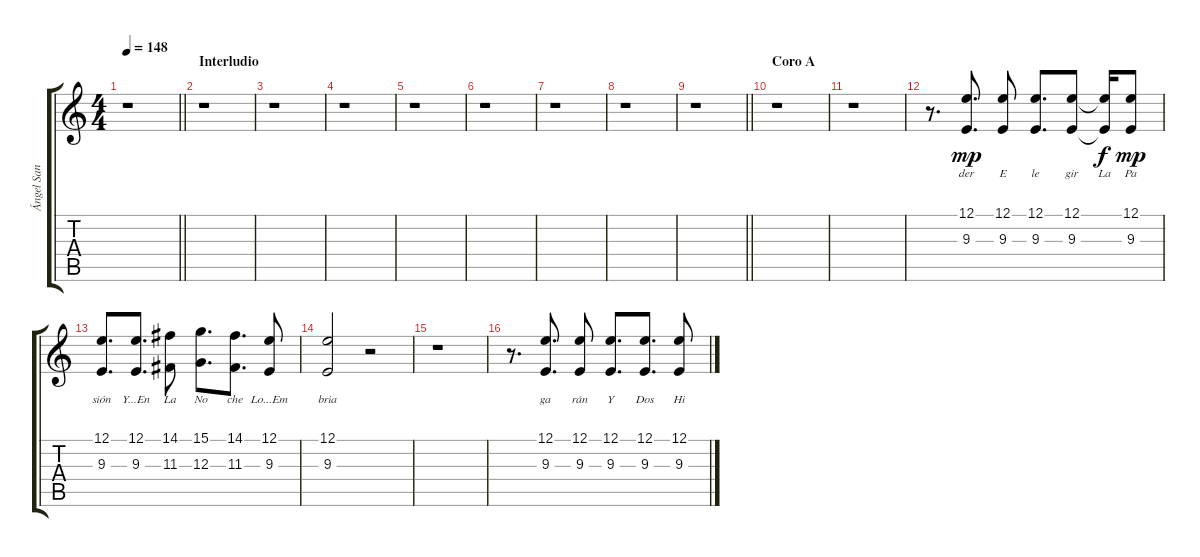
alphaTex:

\track ("Ángel San Juan (Voz)" "Ángel San ") {instrument lead2sawtooth}
\staff {score tabs}
\tuning (E4 B3 G3 D3 A2 E2) {hide}
\ts (4 4)
\tempo 148
\clef g2
\barLineRight lightlight
\ks c
r.1{dy mp} |
\section ("" "Interludio")
r.1 |
r.1 |
r.1 |
r.1 |
r.1 |
r.1 |
r.1 |
\barLineRight lightlight
r.1 |
\section ("" "Coro A")
r.1 |
r.1 |
r.8{d} (12.1 9.3).8{d lyrics (0 "der") lyrics (1 "") lyrics (2 "") lyrics (3 "") lyrics (4 "")} (12.1 9.3).8{lyrics (0 "E") lyrics (1 "") lyrics (2 "") lyrics (3 "") lyrics (4 "")} (12.1 9.3).8{d lyrics (0 "le") lyrics (1 "") lyrics (2 "") lyrics (3 "") lyrics (4 "")} (12.1 9.3).8{lyrics (0 "gir") lyrics (1 "") lyrics (2 "") lyrics (3 "") lyrics (4 "")} (12.1{t} 9.3{t}).16{lyrics (0 "La") lyrics (1 "") lyrics (2 "") lyrics (3 "") lyrics (4 "") dy f} (12.1 9.3).8{lyrics (0 "Pa") lyrics (1 "") lyrics (2 "") lyrics (3 "") lyrics (4 "") dy mp} |
(12.1 9.3).8{d lyrics (0 "sión") lyrics (1 "") lyrics (2 "") lyrics (3 "") lyrics (4 "")} (12.1 9.3).8{d lyrics (0 "Y...En") lyrics (1 "") lyrics (2 "") lyrics (3 "") lyrics (4 "")} (14.1 11.3).8{lyrics (0 "La") lyrics (1 "") lyrics (2 "") lyrics (3 "") lyrics (4 "")} (15.1 12.3).8{d lyrics (0 "No") lyrics (1 "") lyrics (2 "") lyrics (3 "") lyrics (4 "")} (14.1 11.3).8{d lyrics (0 "che") lyrics (1 "") lyrics (2 "") lyrics (3 "") lyrics (4 "")} (12.1 9.3).8{lyrics (0 "Lo...Em") lyrics (1 "") lyrics (2 "") lyrics (3 "") lyrics (4 "")} |
(12.1 9.3).2{lyrics (0 "bria") lyrics (1 "") lyrics (2 "") lyrics (3 "") lyrics (4 "")} r.2 |
r.1 |
r.8{d} (12.1 9.3).8{d lyrics (0 "ga") lyrics (1 "") lyrics (2 "") lyrics (3 "") lyrics (4 "")} (12.1 9.3).8{lyrics (0 "rán") lyrics (1 "") lyrics (2 "") lyrics (3 "") lyrics (4 "")} (12.1 9.3).8{d lyrics (0 "Y") lyrics (1 "") lyrics (2 "") lyrics (3 "") lyrics (4 "")} (12.1 9.3).8{d lyrics (0 "Dos") lyrics (1 "") lyrics (2 "") lyrics (3 "") lyrics (4 "")} (12.1 9.3).8{lyrics (0 "Hi") lyrics (1 "") lyrics (2 "") lyrics (3 "") lyrics (4 "")}
